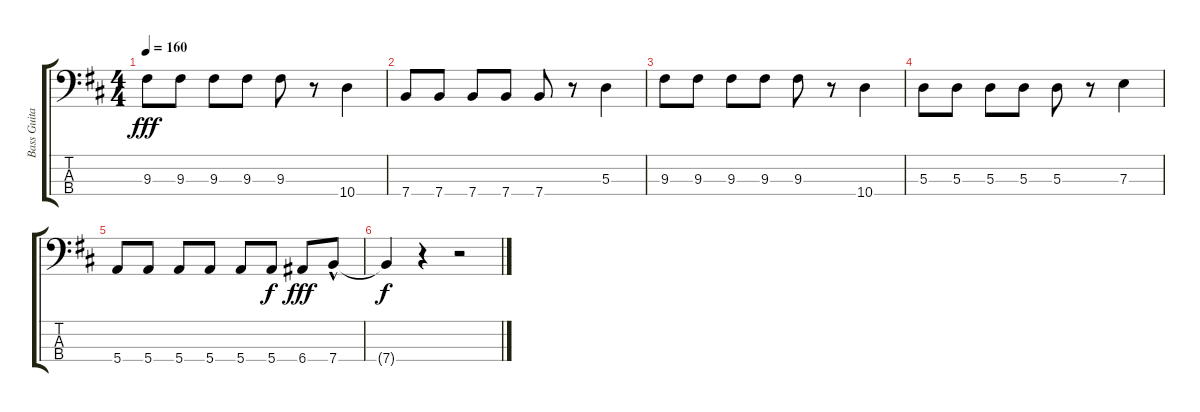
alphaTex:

\track ("Bass Guitar (Bob)" "Bass Guita") {instrument electricbassfinger}
\staff {score tabs}
\tuning (G2 D2 A1 E1) {hide}
\ts (4 4)
\tempo 160
\clef f4
\ks d
9.3.8{dy fff} 9.3.8 9.3.8 9.3.8 9.3.8 r.8 10.4.4 |
7.4.8 7.4.8 7.4.8 7.4.8 7.4.8 r.8 5.3.4 |
9.3.8 9.3.8 9.3.8 9.3.8 9.3.8 r.8 10.4.4 |
5.3.8 5.3.8 5.3.8 5.3.8 5.3.8 r.8 7.3.4 |
5.4.8 5.4.8 5.4.8 5.4.8 5.4.8 5.4.8{dy f} 6.4.8{dy fff} 7.4{hac}.8 |
7.4{t}.4{dy f} r.4 r.2
